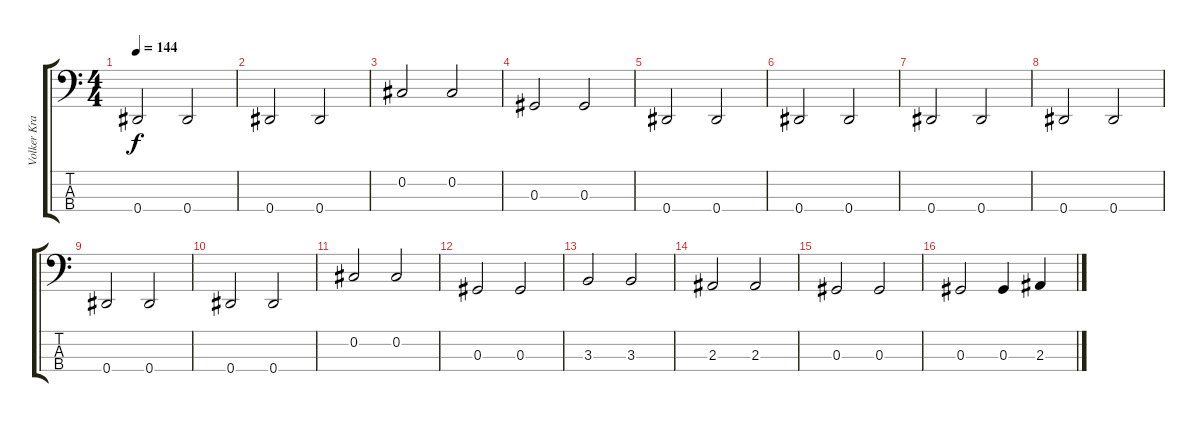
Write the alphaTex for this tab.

\track ("Volker Krawzcak" "Volker Kra") {instrument electricbassfinger}
\staff {score tabs}
\tuning (Gb2 Db2 Ab1 Eb1) {hide}
\ts (4 4)
\tempo 144
\clef f4
\ks c
0.4.2{dy f} 0.4.2 |
0.4.2 0.4.2 |
0.2.2 0.2.2 |
0.3.2 0.3.2 |
0.4.2 0.4.2 |
0.4.2 0.4.2 |
0.4.2 0.4.2 |
0.4.2 0.4.2 |
0.4.2 0.4.2 |
0.4.2 0.4.2 |
0.2.2 0.2.2 |
0.3.2 0.3.2 |
3.3.2 3.3.2 |
2.3.2 2.3.2 |
0.3.2 0.3.2 |
0.3.2 0.3.4 2.3.4
